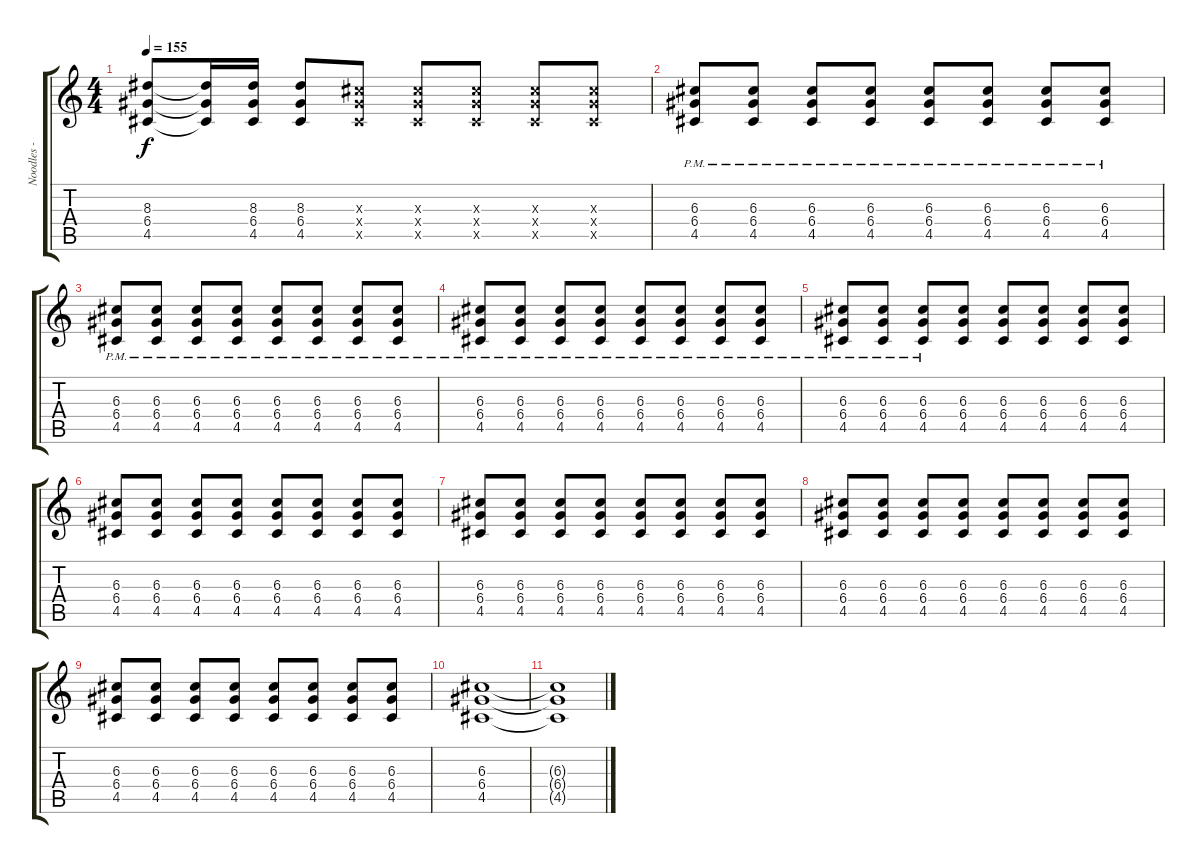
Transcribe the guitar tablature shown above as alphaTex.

\track ("Noodles - Guitar" "Noodles - ") {instrument distortionguitar}
\staff {score tabs}
\tuning (E4 B3 G3 D3 A2 E2) {hide}
\ts (4 4)
\tempo 155
\clef g2
\ks c
(8.3 6.4 4.5).8{dy f} (8.3{t} 6.4{t} 4.5{t}).16 (8.3 6.4 4.5).16 (8.3 6.4 4.5).8 (6.3{x} 6.4{x} 4.5{x}).8 (6.3{x} 6.4{x} 4.5{x}).8 (6.3{x} 6.4{x} 4.5{x}).8 (6.3{x} 6.4{x} 4.5{x}).8 (6.3{x} 6.4{x} 4.5{x}).8 |
(6.3{pm} 6.4{pm} 4.5{pm}).8 (6.3{pm} 6.4{pm} 4.5{pm}).8 (6.3{pm} 6.4{pm} 4.5{pm}).8 (6.3{pm} 6.4{pm} 4.5{pm}).8 (6.3{pm} 6.4{pm} 4.5{pm}).8 (6.3{pm} 6.4{pm} 4.5{pm}).8 (6.3{pm} 6.4{pm} 4.5{pm}).8 (6.3{pm} 6.4{pm} 4.5{pm}).8 |
(6.3{pm} 6.4{pm} 4.5{pm}).8 (6.3{pm} 6.4{pm} 4.5{pm}).8 (6.3{pm} 6.4{pm} 4.5{pm}).8 (6.3{pm} 6.4{pm} 4.5{pm}).8 (6.3{pm} 6.4{pm} 4.5{pm}).8 (6.3{pm} 6.4{pm} 4.5{pm}).8 (6.3{pm} 6.4{pm} 4.5{pm}).8 (6.3{pm} 6.4{pm} 4.5{pm}).8 |
(6.3{pm} 6.4{pm} 4.5{pm}).8 (6.3{pm} 6.4{pm} 4.5{pm}).8 (6.3{pm} 6.4{pm} 4.5{pm}).8 (6.3{pm} 6.4{pm} 4.5{pm}).8 (6.3{pm} 6.4{pm} 4.5{pm}).8 (6.3{pm} 6.4{pm} 4.5{pm}).8 (6.3{pm} 6.4{pm} 4.5{pm}).8 (6.3{pm} 6.4{pm} 4.5{pm}).8 |
(6.3{pm} 6.4{pm} 4.5{pm}).8 (6.3{pm} 6.4{pm} 4.5{pm}).8 (6.3{pm} 6.4{pm} 4.5{pm}).8 (6.3 6.4 4.5).8 (6.3 6.4 4.5).8 (6.3 6.4 4.5).8 (6.3 6.4 4.5).8 (6.3 6.4 4.5).8 |
(6.3 6.4 4.5).8 (6.3 6.4 4.5).8 (6.3 6.4 4.5).8 (6.3 6.4 4.5).8 (6.3 6.4 4.5).8 (6.3 6.4 4.5).8 (6.3 6.4 4.5).8 (6.3 6.4 4.5).8 |
(6.3 6.4 4.5).8 (6.3 6.4 4.5).8 (6.3 6.4 4.5).8 (6.3 6.4 4.5).8 (6.3 6.4 4.5).8 (6.3 6.4 4.5).8 (6.3 6.4 4.5).8 (6.3 6.4 4.5).8 |
(6.3 6.4 4.5).8 (6.3 6.4 4.5).8 (6.3 6.4 4.5).8 (6.3 6.4 4.5).8 (6.3 6.4 4.5).8 (6.3 6.4 4.5).8 (6.3 6.4 4.5).8 (6.3 6.4 4.5).8 |
(6.3 6.4 4.5).8 (6.3 6.4 4.5).8 (6.3 6.4 4.5).8 (6.3 6.4 4.5).8 (6.3 6.4 4.5).8 (6.3 6.4 4.5).8 (6.3 6.4 4.5).8 (6.3 6.4 4.5).8 |
(6.3 6.4 4.5).1 |
(6.3{t} 6.4{t} 4.5{t}).1
